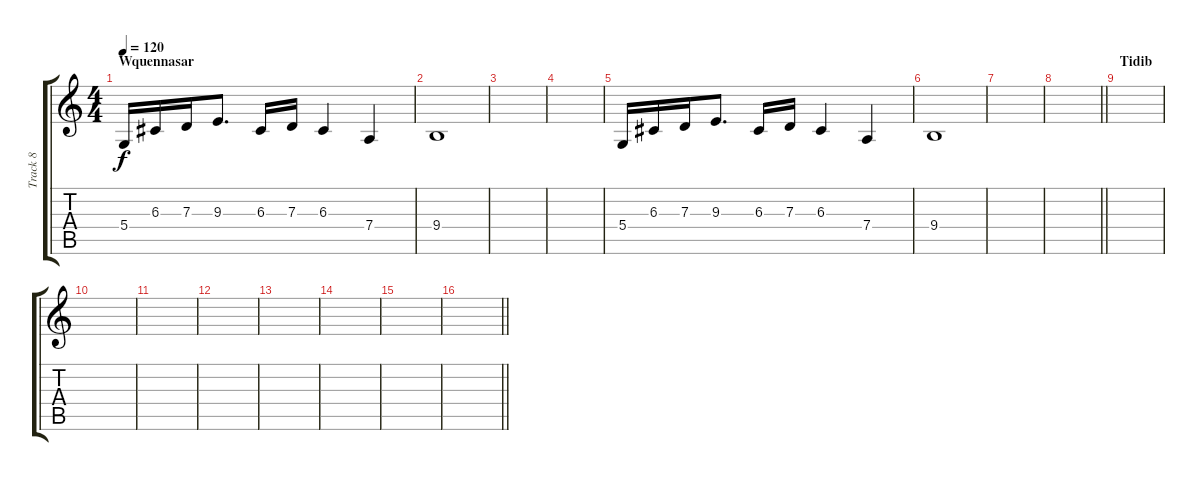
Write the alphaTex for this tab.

\track ("Track 8" "Track 8") {instrument orchestralharp}
\staff {score tabs}
\tuning (E4 B3 G3 D3 A2 E2) {hide}
\ts (4 4)
\section ("" "Wquennasar")
\tempo 120
\clef g2
\ks c
5.4.16{dy f} 6.3.16 7.3.16 9.3.8{d} 6.3.16 7.3.16 6.3.4 7.4.4 |
9.4.1 |
|
|
5.4.16 6.3.16 7.3.16 9.3.8{d} 6.3.16 7.3.16 6.3.4 7.4.4 |
9.4.1 |
|
\barLineRight lightlight
|
\section ("" "Tidib")
|
|
|
|
|
|
|
\barLineRight lightlight
